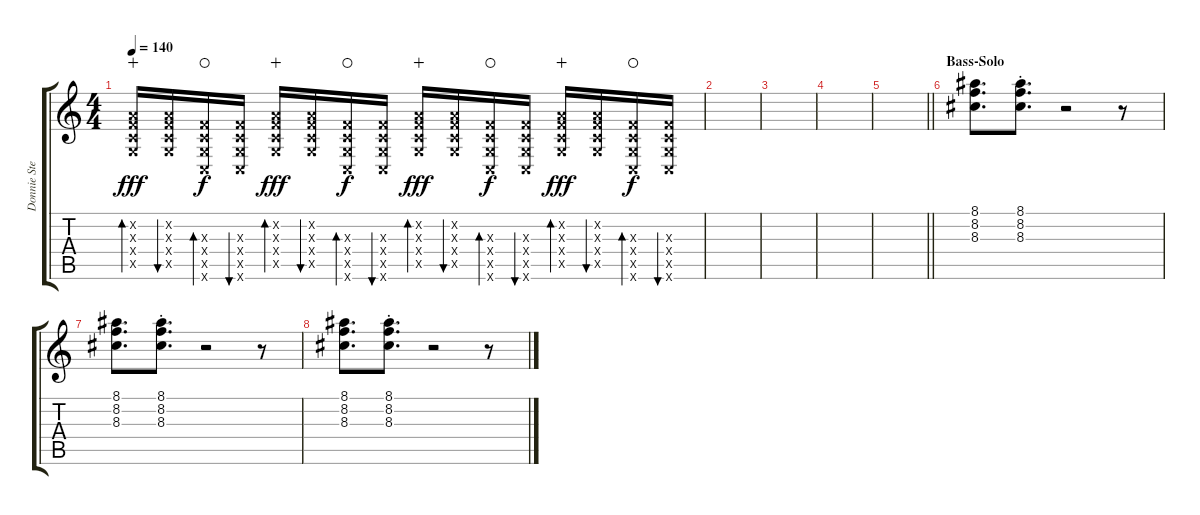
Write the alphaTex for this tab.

\track ("Donnie Steele" "Donnie Ste") {instrument distortionguitar}
\staff {score tabs}
\tuning (D4 A3 F3 C3 G2 C2) {hide}
\ts (4 4)
\tempo 140
\clef g2
\ks c
(0.2{x} 0.3{x} 0.4{x} 0.5{x}).16{bd 60 dy fff wahc} (0.2{x} 0.3{x} 0.4{x} 0.5{x}).16{bu 60} (0.3{x} 0.4{x} 0.5{x} 0.6{x}).16{bd 60 dy f waho} (0.3{x} 0.4{x} 0.5{x} 0.6{x}).16{bu 60} (0.2{x} 0.3{x} 0.4{x} 0.5{x}).16{bd 60 dy fff wahc} (0.2{x} 0.3{x} 0.4{x} 0.5{x}).16{bu 60} (0.3{x} 0.4{x} 0.5{x} 0.6{x}).16{bd 60 dy f waho} (0.3{x} 0.4{x} 0.5{x} 0.6{x}).16{bu 60} (0.2{x} 0.3{x} 0.4{x} 0.5{x}).16{bd 60 dy fff wahc} (0.2{x} 0.3{x} 0.4{x} 0.5{x}).16{bu 60} (0.3{x} 0.4{x} 0.5{x} 0.6{x}).16{bd 60 dy f waho} (0.3{x} 0.4{x} 0.5{x} 0.6{x}).16{bu 60} (0.2{x} 0.3{x} 0.4{x} 0.5{x}).16{bd 60 dy fff wahc} (0.2{x} 0.3{x} 0.4{x} 0.5{x}).16{bu 60} (0.3{x} 0.4{x} 0.5{x} 0.6{x}).16{bd 60 dy f waho} (0.3{x} 0.4{x} 0.5{x} 0.6{x}).16{bu 60} |
|
|
|
\barLineRight lightlight
|
\section ("" "Bass-Solo")
(8.1 8.2 8.3).8{d volume 13 instrument electricguitarclean} (8.1 8.2 8.3{st}).8{d} r.2 r.8 |
(8.1 8.2 8.3).8{d} (8.1 8.2 8.3{st}).8{d} r.2 r.8 |
(8.1 8.2 8.3).8{d} (8.1 8.2 8.3{st}).8{d} r.2 r.8
